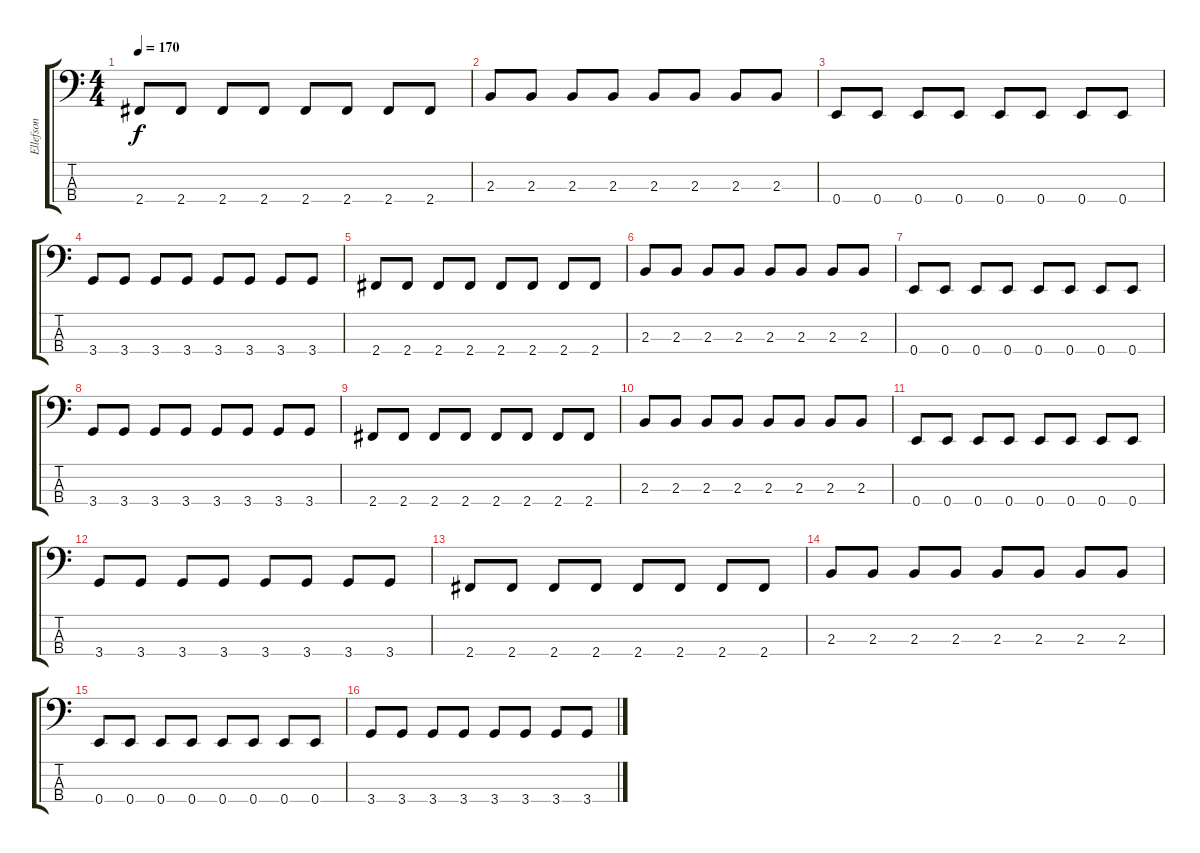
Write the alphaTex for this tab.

\track ("Ellefson" "Ellefson") {instrument electricbasspick}
\staff {score tabs}
\tuning (G2 D2 A1 E1) {hide}
\ts (4 4)
\tempo 170
\clef f4
\ks c
2.4.8{dy f} 2.4.8 2.4.8 2.4.8 2.4.8 2.4.8 2.4.8 2.4.8 |
2.3.8 2.3.8 2.3.8 2.3.8 2.3.8 2.3.8 2.3.8 2.3.8 |
0.4.8 0.4.8 0.4.8 0.4.8 0.4.8 0.4.8 0.4.8 0.4.8 |
3.4.8 3.4.8 3.4.8 3.4.8 3.4.8 3.4.8 3.4.8 3.4.8 |
2.4.8 2.4.8 2.4.8 2.4.8 2.4.8 2.4.8 2.4.8 2.4.8 |
2.3.8 2.3.8 2.3.8 2.3.8 2.3.8 2.3.8 2.3.8 2.3.8 |
0.4.8 0.4.8 0.4.8 0.4.8 0.4.8 0.4.8 0.4.8 0.4.8 |
3.4.8 3.4.8 3.4.8 3.4.8 3.4.8 3.4.8 3.4.8 3.4.8 |
2.4.8 2.4.8 2.4.8 2.4.8 2.4.8 2.4.8 2.4.8 2.4.8 |
2.3.8 2.3.8 2.3.8 2.3.8 2.3.8 2.3.8 2.3.8 2.3.8 |
0.4.8 0.4.8 0.4.8 0.4.8 0.4.8 0.4.8 0.4.8 0.4.8 |
3.4.8 3.4.8 3.4.8 3.4.8 3.4.8 3.4.8 3.4.8 3.4.8 |
2.4.8 2.4.8 2.4.8 2.4.8 2.4.8 2.4.8 2.4.8 2.4.8 |
2.3.8 2.3.8 2.3.8 2.3.8 2.3.8 2.3.8 2.3.8 2.3.8 |
0.4.8 0.4.8 0.4.8 0.4.8 0.4.8 0.4.8 0.4.8 0.4.8 |
3.4.8 3.4.8 3.4.8 3.4.8 3.4.8 3.4.8 3.4.8 3.4.8
